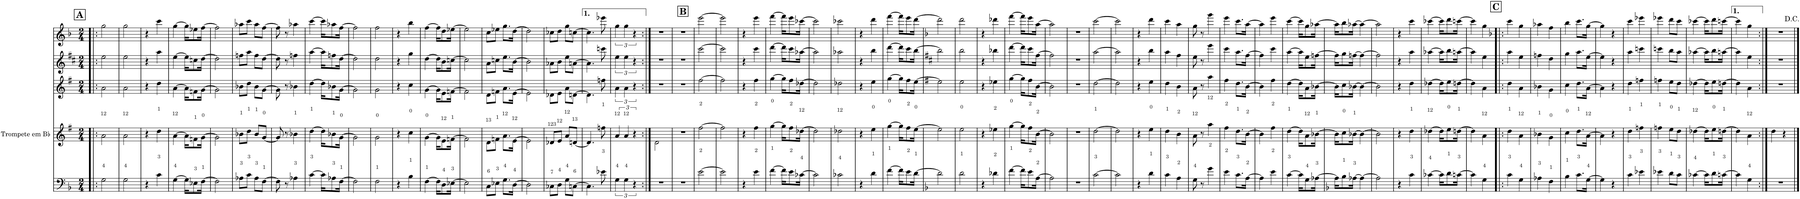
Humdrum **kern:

**kern	**kern	**kern	**kern	**kern
*part5	*part4	*part3	*part2	*part1
*staff5	*staff4	*staff3	*staff2	*staff1
*I"Trombone	*I"Trompete em Bb	*I"Saxofone Tenor	*I"Saxofone Alto	*I"Flauta Transversal
*I'Trb	*I'Tpt. em Bb	*	*	*I'Fl
*clefF4	*clefG2	*clefG2	*clefG2	*clefG2
*	*ITrd1c2	*ITrd8c14	*ITrd5c9	*
*k[b-]	*k[f#]	*k[f#]	*k[f#c#]	*k[b-]
*M2/4	*M2/4	*M2/4	*M2/4	*M2/4
!!LO:REH:place=s1:a:B:cj:fs=14:t=A
=1!|:	=1!|:	=1!|:	=1!|:	=1!|:
2G\	2a\	2a\	2ee\	2gg\
=2	=2	=2	=2	=2
2G\	2a\	2a\	2ee\	2gg\
=3	=3	=3	=3	=3
4r	4r	4r	4r	4r
4c\	4dd\	4dd\	4aa\	4ccc\
=4	=4	=4	=4	=4
[4G\	[4a\	[4a\	[4ee\	[4gg\
16G\KL]	16a\KL]	16a\KL]	16ee\KL]	16gg\KL]
8E-X\	8fn\	8fn\	8ccn\	8ee-X\
[16F\Jk	[16g\Jk	[16g\Jk	[16dd\Jk	[16ff\Jk
=5	=5	=5	=5	=5
2F\]	2g\]	2g\]	2dd\]	2ff\]
=6	=6	=6	=6	=6
8A-X\L	8b-X\L	8b-X\L	8ffn\L	8aa-X\L
8c\J	8dd\J	8dd\J	8aa\J	8ccc\J
8A-\L	8b-/L	8b-\L	8ff\L	8aa-\L
[8F\J	[8g/J	[8g\J	[8dd\J	[8ff\J
=7	=7	=7	=7	=7
8F\]	8g/]	8g\]	8dd\]	8ff\]
8r	8r	8r	8r	8r
4A-X\	4b-X\	4b-X\	4ffn\	4aa-X\
=8	=8	=8	=8	=8
[4c\	[4dd\	[4dd\	[4aa\	[4ccc\
16c\KL]	16dd\KL]	16dd\KL]	16aa\KL]	16ccc\KL]
8A-X\	8b-X\	8b-X\	8ffn\	8aa-X\
[16F\Jk	[16g\Jk	[16g\Jk	[16dd\Jk	[16ff\Jk
=9	=9	=9	=9	=9
2F\]	2g\]	2g\]	2dd\]	2ff\]
=10	=10	=10	=10	=10
2F\	2g\	2g\	2dd\	2ff\
=11	=11	=11	=11	=11
4r	4r	4r	4r	4r
4B-\	4cc\	4cc\	4gg\	4bb-\
=12	=12	=12	=12	=12
[4F\	[4g\	[4g\	[4dd\	[4ff\
16F\KL]	16g\KL]	16g\KL]	16dd\KL]	16ff\KL]
8D\	8e\	8e\	8b\	8dd\
[16E-X\Jk	[16fn\Jk	[16fn\Jk	[16ccn\Jk	[16ee-X\Jk
=13	=13	=13	=13	=13
2E-\]	2f\]	2f\]	2cc\]	2ee-\]
=14	=14	=14	=14	=14
8C\L	8d\L	8d\L	8a\L	8cc\L
8E-X\J	8fn\J	8fn\J	8ccn\J	8ee-X\J
8.G\L	8.a\L	8.a\L	8.ee\L	8.gg\L
[16D\Jk	[16e\Jk	[16e\Jk	[16b\Jk	[16dd\Jk
=15	=15	=15	=15	=15
2D\]	2e\]	2e\]	2b\]	2dd\]
=16	=16	=16	=16	=16
8C-X\L	8d-X/L	8d-X\L	8a-X\L	8cc-X\L
8D\J	8e/J	8e\J	8b\J	8dd\J
8G\L	8a/L	8a\L	8ee\L	8gg\L
[8Cn\J	[8dn/J	[8dn\J	[8an\J	[8ccn\J
=17	=17	=17	=17	=17
4.C\]	4.d/]	4.d\]	4.a\]	4.cc\]
8e-X\	8ffn\	8ffn\	8cccn\	8eee-X\
=18	=18	=18	=18	=18
6G\	6a/	6a\	6ee\	6gg\
6G\	6a/	6a\	6ee\	6gg\
6r	6r	6r	6r	6r
=19:|!	=19:|!	=19:|!	=19:|!	=19:|!
2r	2d\	2r	2r	2r
=20	=20	=20	=20	=20
2r	2r	2r	2r	2r
!!LO:REH:place=s1:a:B:cj:fs=14:t=B
=21	=21	=21	=21	=21
[2e\	[2ff#\	[2ff#\	[2ccc#\	[2eee\
=22	=22	=22	=22	=22
2e\]	2ff#\]	2ff#\]	2ccc#\]	2eee\]
=23	=23	=23	=23	=23
4r	4r	4r	4r	4r
4e\	4ff#\	4ff#\	4ccc#\	4eee\
=24	=24	=24	=24	=24
[4f\	[4gg\	[4gg\	[4ddd\	[4fff\
16f\KL]	16gg\KL]	16gg\KL]	16ddd\KL]	16fff\KL]
8e\	8ff#\	8ff#\	8ccc#\	8eee\
[16c-X\Jk	[16dd-X\Jk	[16dd-X\Jk	[16aa-X\Jk	[16ccc-X\Jk
=25	=25	=25	=25	=25
2c-\]	2dd-\]	2dd-\]	2aa-\]	2ccc-\]
=26	=26	=26	=26	=26
2c-X\	2dd-X\	2dd-X\	2aa-X\	2ccc-X\
=27	=27	=27	=27	=27
4r	4r	4r	4r	4r
4d\	4ee\	4ee\	4bb\	4ddd\
=28	=28	=28	=28	=28
[4f\	[4gg\	[4gg\	[4ddd\	[4fff\
16f\KL]	16gg\KL]	16gg\KL]	16ddd\KL]	16fff\KL]
8e\	8ff#\	8ff#\	8ccc#\	8eee\
[16d\Jk	[16ee\Jk	[16ee\Jk	[16bb\Jk	[16ddd\Jk
=29	=29	=29	=29	=29
*k[b-]	*	*k[f#]	*k[f#c#]	*k[b-]
2d\]	2ee\]	2ee\]	2bb\]	2ddd\]
=30	=30	=30	=30	=30
2d\	2ee\	2ee\	2bb\	2ddd\
=31	=31	=31	=31	=31
4r	4r	4r	4r	4r
4d-X\	4ee-X\	4ee-X\	4bb-X\	4ddd-X\
=32	=32	=32	=32	=32
[4f\	[4gg\	[4gg\	[4ddd\	[4fff\
16f\KL]	16gg\KL]	16gg\KL]	16ddd\KL]	16fff\KL]
8e\	8ff#\	8ff#\	8ccc#\	8eee\
[16A\Jk	[16b\Jk	[16b\Jk	[16ff#\Jk	[16aa\Jk
=33	=33	=33	=33	=33
2A\]	2b\]	2b\]	2ff#\]	2aa\]
=34	=34	=34	=34	=34
2r	2r	2r	2r	2r
=35	=35	=35	=35	=35
[2c\	[2dd\	[2dd\	[2aa\	[2ccc\
=36	=36	=36	=36	=36
2c\]	2dd\]	2dd\]	2aa\]	2ccc\]
=37	=37	=37	=37	=37
4r	4r	4r	4r	4r
4d\	4ee\	4ee\	4bb\	4ddd\
=38	=38	=38	=38	=38
4c\	4dd\	4dd\	4aa\	4ccc\
4A\	4b\	4b\	4ff#\	4aa\
=39	=39	=39	=39	=39
8G\	8a\	8a\	8ee\	8gg\
8r	8r	8r	8r	8r
4g\	4aa\	4aa\	4eee\	4ggg\
=40	=40	=40	=40	=40
4e\	4ff#\	4ff#\	4ccc#\	4eee\
8.c\L	8.dd\L	8.dd\L	8.aa\L	8.ccc\L
[16A\Jk	[16b\Jk	[16b\Jk	[16ff#\Jk	[16aa\Jk
=41	=41	=41	=41	=41
4A\]	4b\]	4b\]	4ff#\]	4aa\]
4e\	4ff#\	4ff#\	4ccc#\	4eee\
=42	=42	=42	=42	=42
[4c\	[4dd\	[4dd\	[4aa\	[4ccc\
16c\KL]	16dd\KL]	16dd\KL]	16aa\KL]	16ccc\KL]
8G\	8a\	8a\	8ee\	8gg\
[16A-X\Jk	[16b-X\Jk	[16b-X\Jk	[16ffn\Jk	[16aa-X\Jk
=43	=43	=43	=43	=43
*k[b-]	*	*	*	*
16A-\KL]	16b-\KL]	16b-\KL]	16ff\KL]	16aa-\KL]
8B-\	8cc\	8cc\	8gg\	8bb-\
[16A-X\Jk	[16b-X\Jk	[16b-X\Jk	[16ffn\Jk	[16aa-X\Jk
4A-\_	4b-\_	4b-\_	4ff\_	4aa-\_
=44	=44	=44	=44	=44
2A-\]	2b-\]	2b-\]	2ff\]	2aa-\]
=45	=45	=45	=45	=45
4r	4r	4r	4r	4r
4c\	4dd\	4dd\	4aa\	4ccc\
=46	=46	=46	=46	=46
[4c-X\	[4dd-X\	[4dd-X\	[4aa-X\	[4ccc-X\
16c-\KL]	16dd-\KL]	16dd-\KL]	16aa-\KL]	16ccc-\KL]
8d\	8ee\	8ee\	8bb\	8ddd\
[16cn\Jk	[16ddn\Jk	[16ddn\Jk	[16aan\Jk	[16cccn\Jk
=47	=47	=47	=47	=47
4c\]	4dd\]	4dd\]	4aa\]	4ccc\]
4G\	4a\	4a\	4ee\	4gg\
!!LO:REH:place=s1:a:B:cj:fs=14:t=C
=48!|:	=48!|:	=48!|:	=48!|:	=48!|:
*	*	*	*	*k[b-]
4c\	4dd\	4dd\	4aa\	4ccc\
4G\	4a\	4a\	4ee\	4gg\
=49	=49	=49	=49	=49
4A-X\	4b-X\	4b-X\	4ffn\	4aa-X\
4F\	4g\	4g\	4dd\	4ff\
=50	=50	=50	=50	=50
4B-\	4cc\	4cc\	4gg\	4bb-\
8.c\L	8.dd\L	8.dd\L	8.aa\L	8.ccc\L
[16G\Jk	[16a\Jk	[16a\Jk	[16ee\Jk	[16gg\Jk
=51	=51	=51	=51	=51
4G\]	4a\]	4a\]	4ee\]	4gg\]
4r	4r	4r	4r	4r
=52	=52	=52	=52	=52
4c\	4dd\	4dd\	4aa\	4ccc\
4e-X\	4ffn\	4ffn\	4cccn\	4eee-X\
=53	=53	=53	=53	=53
4e-X\	4ffn\	4ffn\	4cccn\	4eee-X\
8d\L	8ee\L	8ee\L	8bb\L	8ddd\L
8c\J	8dd\J	8dd\J	8aa\J	8ccc\J
=54	=54	=54	=54	=54
[4c-X\	[4dd-X\	[4dd-X\	[4aa-X\	[4ccc-X\
16c-\KL]	16dd-\KL]	16dd-\KL]	16aa-\KL]	16ccc-\KL]
8d\	8ee\	8ee\	8bb\	8ddd\
[16cn\Jk	[16ddn\Jk	[16ddn\Jk	[16aan\Jk	[16cccn\Jk
=55	=55	=55	=55	=55
4c\]	4dd\]	4dd\]	4aa\]	4ccc\]
4G\	4a\	4a\	4ee\	4gg\
=56:|!	=56:|!	=56:|!	=56:|!	=56:|!
2r	4dd\	2r	2r	2r
.	4r	.	.	.
==	==	==	==	==
*-	*-	*-	*-	*-
